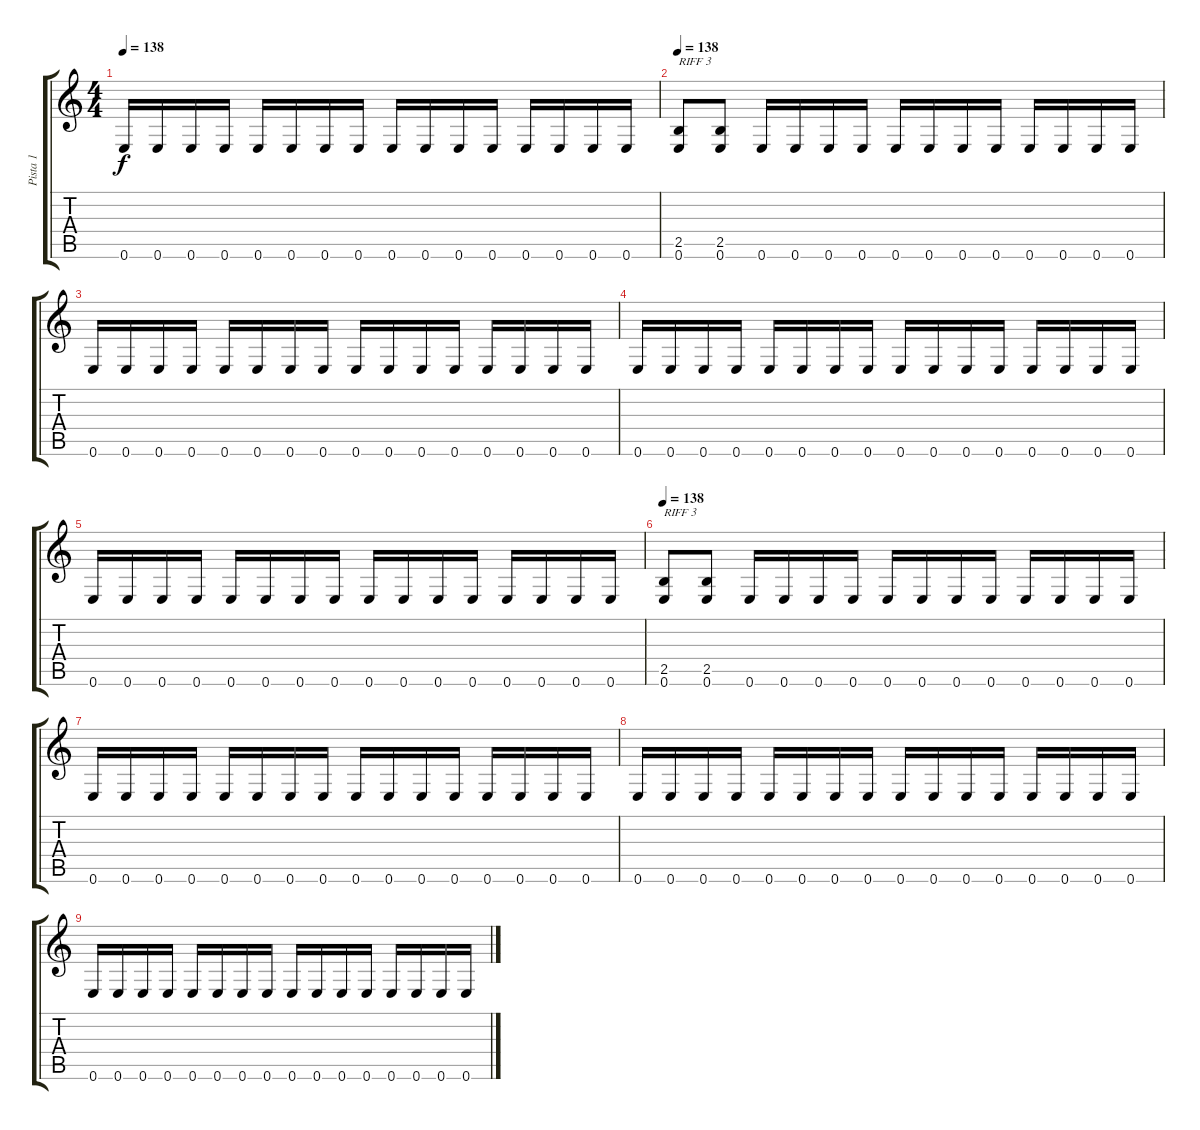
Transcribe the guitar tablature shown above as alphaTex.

\track ("Pista 1" "Pista 1") {instrument distortionguitar}
\staff {score tabs}
\tuning (E4 B3 G3 D3 A2 E2) {hide}
\ts (4 4)
\tempo 138
\clef g2
\ks c
0.6.16{dy f} 0.6.16 0.6.16 0.6.16 0.6.16 0.6.16 0.6.16 0.6.16 0.6.16{volume 11} 0.6.16 0.6.16 0.6.16 0.6.16 0.6.16 0.6.16 0.6.16 |
\tempo 138
(2.5 0.6).8{txt "RIFF 3"} (2.5 0.6).8 0.6.16 0.6.16 0.6.16 0.6.16 0.6.16 0.6.16 0.6.16 0.6.16 0.6.16 0.6.16 0.6.16 0.6.16 |
0.6.16{volume 8} 0.6.16 0.6.16 0.6.16 0.6.16 0.6.16 0.6.16 0.6.16 0.6.16 0.6.16 0.6.16 0.6.16 0.6.16 0.6.16 0.6.16 0.6.16 |
0.6.16 0.6.16 0.6.16 0.6.16 0.6.16 0.6.16 0.6.16 0.6.16 0.6.16 0.6.16 0.6.16 0.6.16 0.6.16 0.6.16 0.6.16 0.6.16 |
0.6.16 0.6.16 0.6.16 0.6.16 0.6.16 0.6.16 0.6.16 0.6.16 0.6.16 0.6.16 0.6.16 0.6.16 0.6.16 0.6.16 0.6.16 0.6.16 |
\tempo 138
(2.5 0.6).8{txt "RIFF 3"} (2.5 0.6).8{volume 6} 0.6.16 0.6.16 0.6.16 0.6.16 0.6.16 0.6.16 0.6.16 0.6.16 0.6.16 0.6.16 0.6.16 0.6.16 |
0.6.16 0.6.16 0.6.16 0.6.16 0.6.16 0.6.16 0.6.16 0.6.16 0.6.16 0.6.16 0.6.16 0.6.16 0.6.16{volume 4} 0.6.16 0.6.16 0.6.16 |
0.6.16 0.6.16 0.6.16 0.6.16 0.6.16 0.6.16 0.6.16 0.6.16 0.6.16 0.6.16 0.6.16 0.6.16 0.6.16 0.6.16 0.6.16 0.6.16 |
0.6.16 0.6.16 0.6.16 0.6.16 0.6.16 0.6.16 0.6.16 0.6.16 0.6.16 0.6.16 0.6.16 0.6.16 0.6.16 0.6.16 0.6.16 0.6.16
